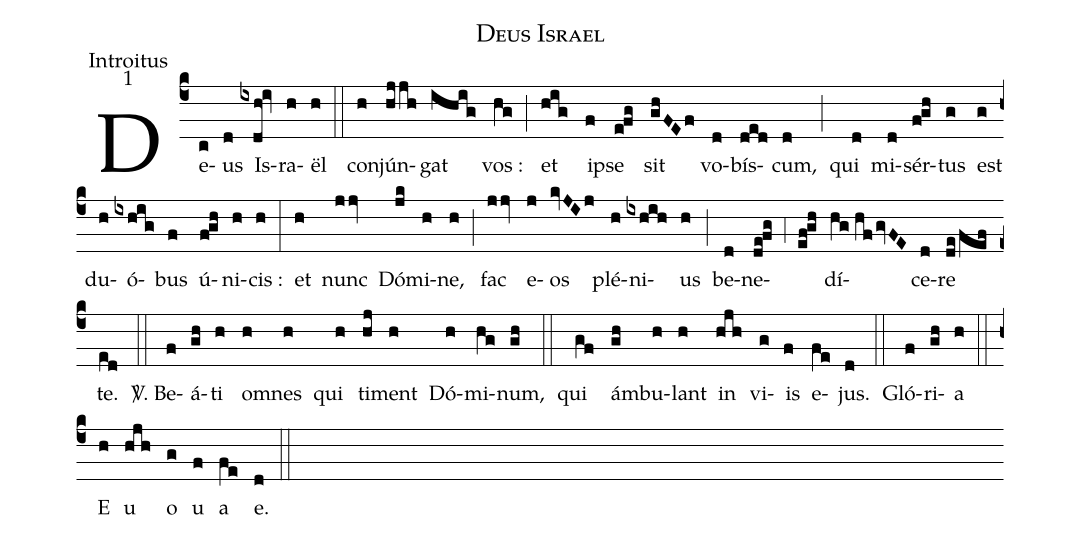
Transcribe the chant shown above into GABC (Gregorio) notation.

name:Deus Israel;
office-part:Introitus;
mode:1;
%%
(c4)De(c)us(d) Is(ixdh!iv)ra(h)ël(h) (::) con(h)jún(hjjh)gat(ihig) vos :(hg) (;) et(hig) i(f)pse(e!fg) sit(ghFEf) vo(d)bís(ded)cum,(d) (;) qui(d) mi(d)sér(f!gh)tus(g) est(g) du(h)ó(ixhig)bus(f) ú(f!gh)ni(h)cis :(h) (:) et(h) nunc(jjv) Dó(jk)mi(h)ne,(h) (;) fac(jjv) e(j)os(kvJIj) plé(h)ni(ixhih)us(h) (;) be(d)ne(de!fg;4ef!gh)dí(hg//hf/gvFE)ce(d)re(de/fef) te.(ed) (::)
<sp>V/</sp>. Be(f)á(gh)ti(h) om(h)nes(h) qui(h) ti(hj)ment(h) Dó(h)mi(hg)num,(gh) (::) qui(gf) ám(gh)bu(h)lant(h) in(hjh) vi(g)is(f) e(fe)jus.(d) (::)  Gló(f)ri(gh)a(h) (::) E(h) u(hjh) o(g) u(f) a(fe) e.(d) (::)
